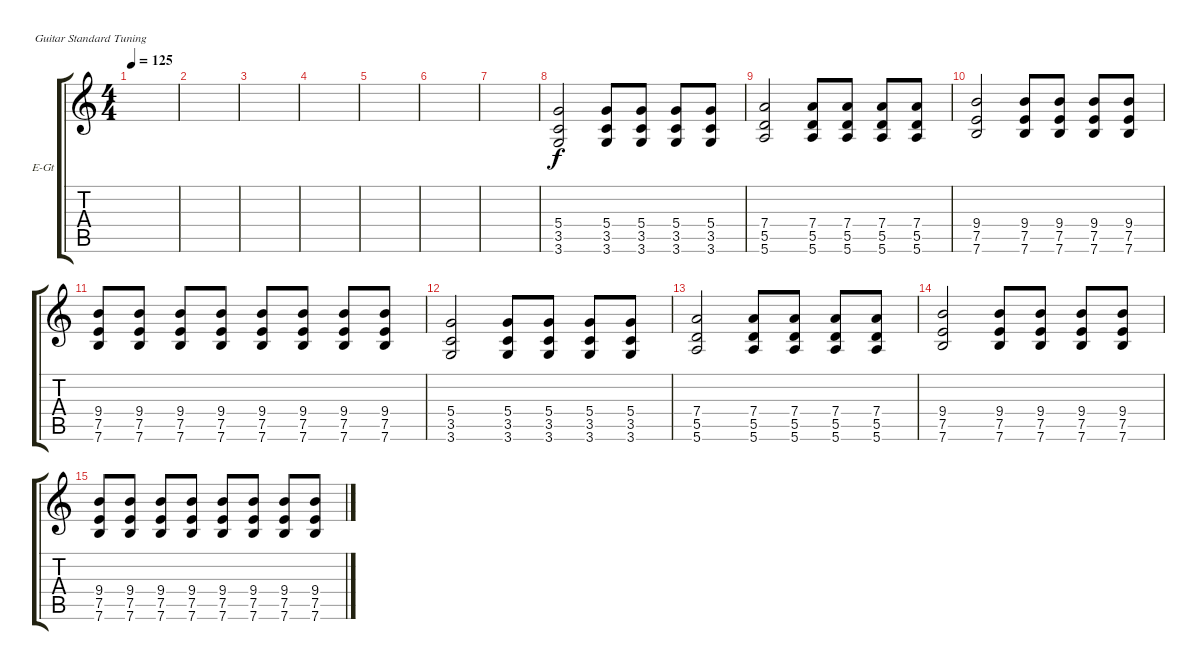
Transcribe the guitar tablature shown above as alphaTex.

\defaultSystemsLayout 4
\bracketExtendMode groupsimilarinstruments
\firstSystemTrackNameOrientation horizontal
\otherSystemsTrackNameOrientation horizontal
\track ("harmonic guitar" "E-Gt") {instrument distortionguitar}
\staff {score tabs}
\tuning (E4 B3 G3 D3 A2 E2)
\ts (4 4)
\tempo 125
\clef g2
\scale
0.333333
\ks c
|
\scale
0.333333 |
\scale
0.333333 |
\scale
0.333333 |
\scale
0.333333 |
\scale
0.333333 |
\scale
0.333333 |
\scale
0.333333 (3.6 3.5 5.4).2 (3.6 3.5 5.4).8 (5.4 3.5 3.6).8 (3.6 3.5 5.4).8 (3.6 3.5 5.4).8 |
\scale
0.333333 (5.6 5.5 7.4).2 (7.4 5.5 5.6).8 (5.6 5.5 7.4).8 (7.4 5.5 5.6).8 (5.6 5.5 7.4).8 |
\scale
0.333333 (7.6 7.5 9.4).2 (9.4 7.5 7.6).8 (9.4 7.5 7.6).8 (7.6 7.5 9.4).8 (9.4 7.5 7.6).8 |
\scale
0.333333 (9.4 7.5 7.6).8 (7.6 7.5 9.4).8 (9.4 7.5 7.6).8 (7.6 7.5 9.4).8 (9.4 7.5 7.6).8 (7.6 7.5 9.4).8 (9.4 7.5 7.6).8 (9.4 7.5 7.6).8 |
\scale
0.333333 (3.6 3.5 5.4).2 (3.6 3.5 5.4).8 (5.4 3.5 3.6).8 (3.6 3.5 5.4).8 (3.6 3.5 5.4).8 |
\scale
0.333333 (5.6 5.5 7.4).2 (7.4 5.5 5.6).8 (5.6 5.5 7.4).8 (7.4 5.5 5.6).8 (5.6 5.5 7.4).8 |
\scale
0.333333 (7.6 7.5 9.4).2 (9.4 7.5 7.6).8 (9.4 7.5 7.6).8 (7.6 7.5 9.4).8 (9.4 7.5 7.6).8 |
\scale
0.333333 (9.4 7.5 7.6).8 (7.6 7.5 9.4).8 (9.4 7.5 7.6).8 (7.6 7.5 9.4).8 (9.4 7.5 7.6).8 (7.6 7.5 9.4).8 (9.4 7.5 7.6).8 (9.4 7.5 7.6).8 |
\scale
0.333333
